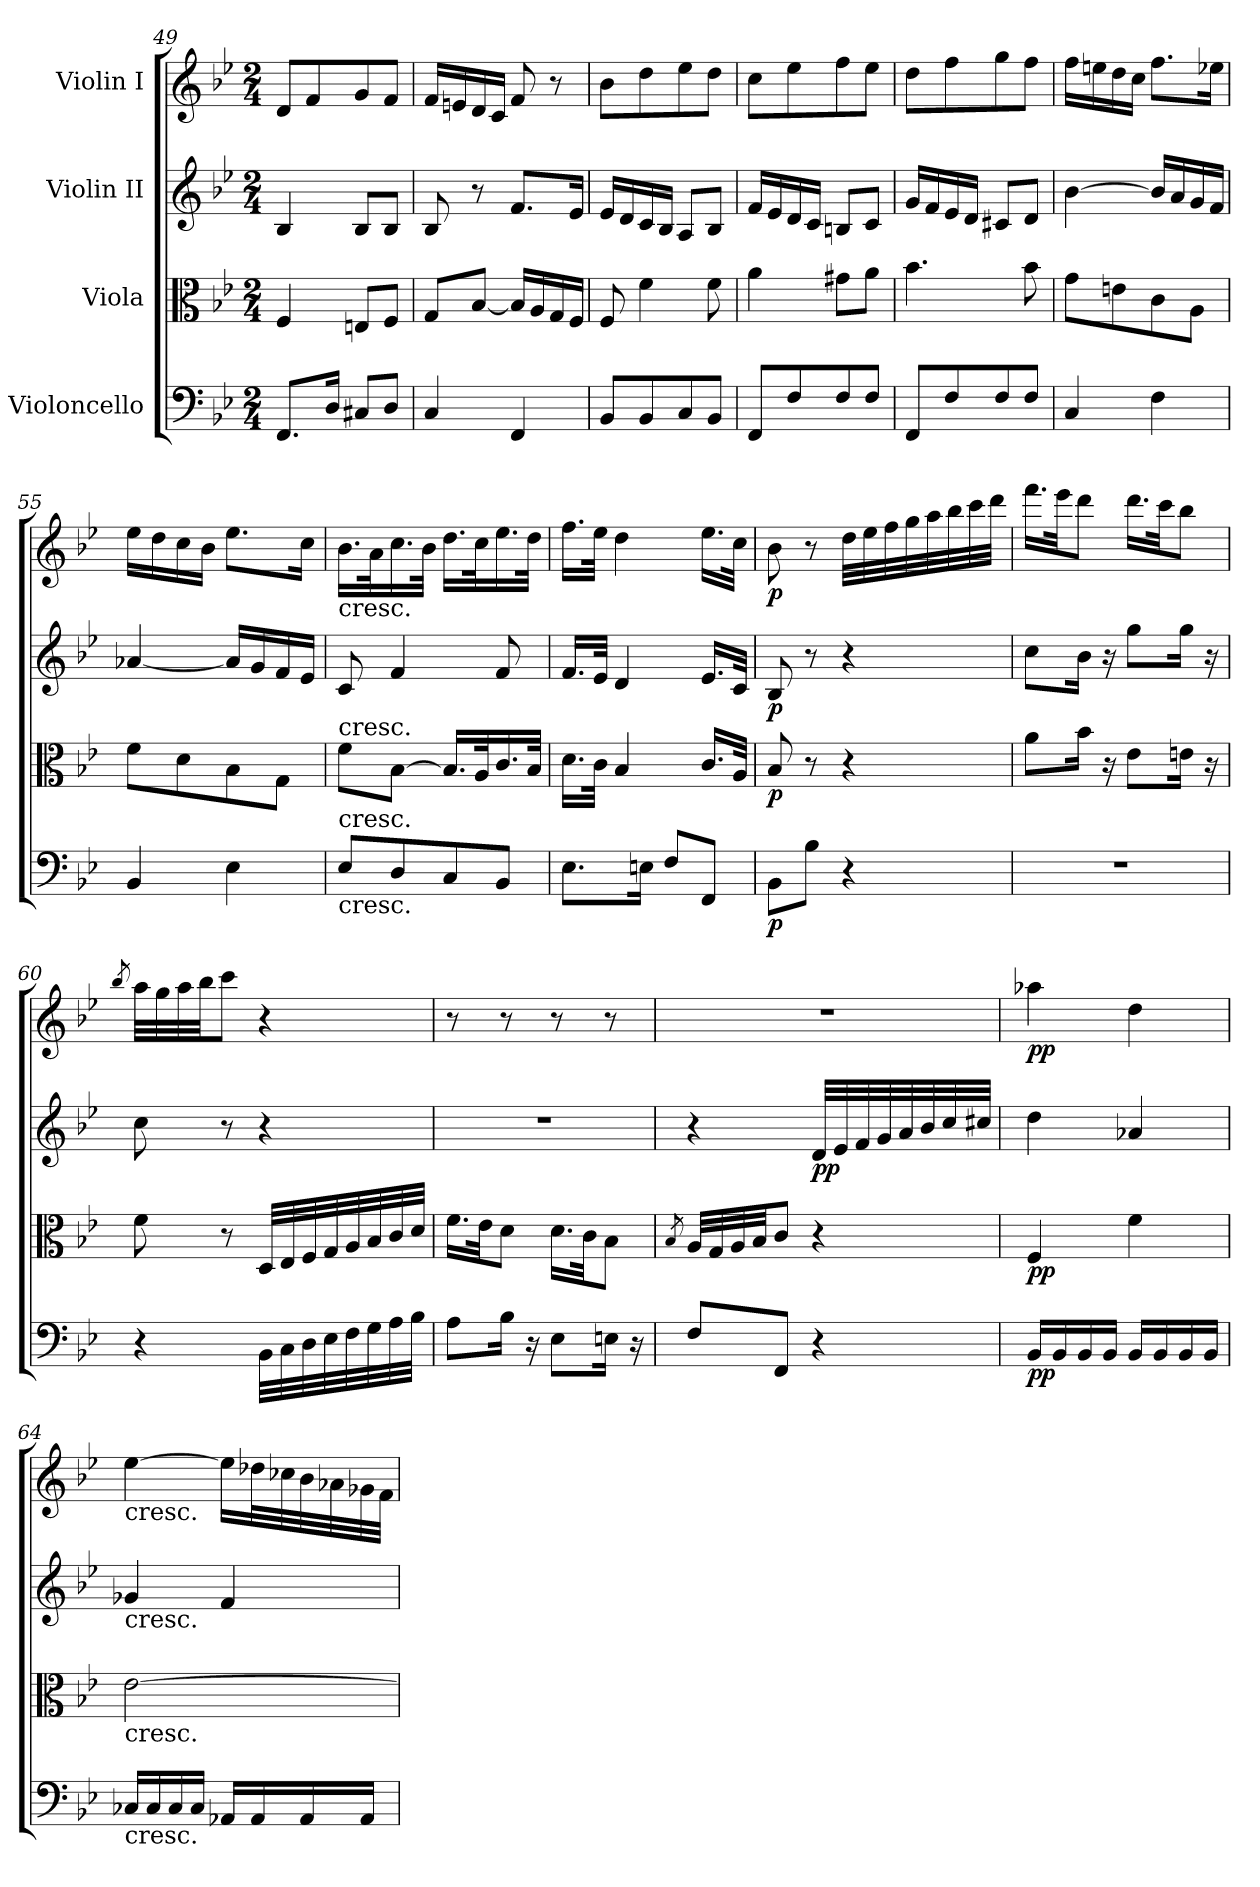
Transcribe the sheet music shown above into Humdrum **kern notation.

**kern	**dynam	**kern	**dynam	**kern	**dynam	**kern	**dynam
*part4	*part4	*part3	*part3	*part2	*part2	*part1	*part1
*staff4	*staff4	*staff3	*staff3	*staff2	*staff2	*staff1	*staff1
*I"Violoncello	*	*I"Viola	*	*I"Violin II	*	*I"Violin I	*
*clefF4	*	*clefC3	*	*clefG2	*	*clefG2	*
*k[b-e-]	*	*k[b-e-]	*	*k[b-e-]	*	*k[b-e-]	*
*M2/4	*	*M2/4	*	*M2/4	*	*M2/4	*
=49	=49	=49	=49	=49	=49	=49	=49
8.FF/L	.	4F/	.	4B-/	.	8d/L	.
.	.	.	.	.	.	8f/	.
16D/Jk	.	.	.	.	.	.	.
8C#X/L	.	8En/L	.	8B-/L	.	8g/	.
8D/J	.	8F/J	.	8B-/J	.	8f/J	.
=50	=50	=50	=50	=50	=50	=50	=50
4C/	.	8G/L	.	8B-/	.	16f/LL	.
.	.	.	.	.	.	16en/	.
.	.	[8B-/J	.	8r	.	16d/	.
.	.	.	.	.	.	16c/JJ	.
4FF/	.	16B-/LL]	.	8.f/L	.	8f/	.
.	.	16A/	.	.	.	.	.
.	.	16G/	.	.	.	8r	.
.	.	16F/JJ	.	16e-/Jk	.	.	.
!!LO:LB:g=z
=51	=51	=51	=51	=51	=51	=51	=51
8BB-/L	.	8F/	.	16e-/LL	.	8b-\L	.
.	.	.	.	16d/	.	.	.
8BB-/	.	4f\	.	16c/	.	8dd\	.
.	.	.	.	16B-/JJ	.	.	.
8C/	.	.	.	8A/L	.	8ee-\	.
8BB-/J	.	8f\	.	8B-/J	.	8dd\J	.
=52	=52	=52	=52	=52	=52	=52	=52
8FF/L	.	4a\	.	16f/LL	.	8cc\L	.
.	.	.	.	16e-/	.	.	.
8F/	.	.	.	16d/	.	8ee-\	.
.	.	.	.	16c/JJ	.	.	.
8F/	.	8g#X\L	.	8Bn/L	.	8ff\	.
8F/J	.	8a\J	.	8c/J	.	8ee-\J	.
!!LO:PB:g=z
=53	=53	=53	=53	=53	=53	=53	=53
8FF/L	.	4.b-\	.	16g/LL	.	8dd\L	.
.	.	.	.	16f/	.	.	.
8F/	.	.	.	16e-/	.	8ff\	.
.	.	.	.	16d/JJ	.	.	.
8F/	.	.	.	8c#X/L	.	8gg\	.
8F/J	.	8b-\	.	8d/J	.	8ff\J	.
=54	=54	=54	=54	=54	=54	=54	=54
4C/	.	8g\L	.	[4b-\	.	16ff\LL	.
.	.	.	.	.	.	16een\	.
.	.	8en\	.	.	.	16dd\	.
.	.	.	.	.	.	16cc\JJ	.
4F\	.	8c\	.	16b-/LL]	.	8.ff\L	.
.	.	.	.	16a/	.	.	.
.	.	8A\J	.	16g/	.	.	.
.	.	.	.	16f/JJ	.	16ee-X\Jk	.
=55	=55	=55	=55	=55	=55	=55	=55
4BB-/	.	8f\L	.	[4a-X/	.	16ee-\LL	.
.	.	.	.	.	.	16dd\	.
.	.	8d\	.	.	.	16cc\	.
.	.	.	.	.	.	16b-\JJ	.
4E-\	.	8B-\	.	16a-/LL]	.	8.ee-\L	.
.	.	.	.	16g/	.	.	.
.	.	8G\J	.	16f/	.	.	.
.	.	.	.	16e-/JJ	.	16cc\Jk	.
!!LO:LB:g=z
=56	=56	=56	=56	=56	=56	=56	=56
!	!	!	!	!	!	!LO:TX:b:t=cresc.	!
!	!	!LO:TX:a:t=cresc.	!	!	!	!	!
!LO:TX:a:t=cresc.	!	!	!	!	!	!	!
!LO:TX:b:t=cresc.	!	!	!	!	!	!	!
8E-/L	.	8f\L	.	8c/	.	16.b-\LL	.
.	.	.	.	.	.	32a\K	.
8D/	.	[8B-\J	.	4f/	.	16.cc\	.
.	.	.	.	.	.	32b-\JJk	.
8C/	.	16.B-/LL]	.	.	.	16.dd\LL	.
.	.	32A/K	.	.	.	32cc\K	.
8BB-/J	.	16.c/	.	8f/	.	16.ee-\	.
.	.	32B-/JJk	.	.	.	32dd\JJk	.
=57	=57	=57	=57	=57	=57	=57	=57
8.E-\L	.	16.d\LL	.	16.f/LL	.	16.ff\LL	.
.	.	32c\JJk	.	32e-/JJk	.	32ee-\JJk	.
.	.	4B-/	.	4d/	.	4dd\	.
16En\Jk	.	.	.	.	.	.	.
8F/L	.	.	.	.	.	.	.
8FF/J	.	16.c/LL	.	16.e-/LL	.	16.ee-\LL	.
.	.	32A/JJk	.	32c/JJk	.	32cc\JJk	.
!!LO:PB:g=z
=58	=58	=58	=58	=58	=58	=58	=58
!	!LO:DY:b	!	!LO:DY:b	!	!LO:DY:b	!	!LO:DY:b
8BB-\L	p	8B-/	p	8B-/	p	8b-\	p
8B-\J	.	8r	.	8r	.	8r	.
4r	.	4r	.	4r	.	32dd\LLL	.
.	.	.	.	.	.	32ee-\	.
.	.	.	.	.	.	32ff\	.
.	.	.	.	.	.	32gg\	.
.	.	.	.	.	.	32aa\	.
.	.	.	.	.	.	32bb-\	.
.	.	.	.	.	.	32ccc\	.
.	.	.	.	.	.	32ddd\JJJ	.
=59	=59	=59	=59	=59	=59	=59	=59
2r	.	8a\L	.	8cc\L	.	16.fff\LL	.
.	.	.	.	.	.	32eee-\JK	.
.	.	16b-\Jk	.	16b-\Jk	.	8ddd\J	.
.	.	16r	.	16r	.	.	.
.	.	8e-\L	.	8gg\L	.	16.ddd\LL	.
.	.	.	.	.	.	32ccc\JK	.
.	.	16en\Jk	.	16gg\Jk	.	8bb-\J	.
.	.	16r	.	16r	.	.	.
=60	=60	=60	=60	=60	=60	=60	=60
.	.	.	.	.	.	8qbb-/	.
4r	.	8f\	.	8cc\	.	32aa\LLL	.
.	.	.	.	.	.	32gg\	.
.	.	.	.	.	.	32aa\	.
.	.	.	.	.	.	32bb-\JJ	.
.	.	8r	.	8r	.	8ccc\J	.
32BB-\LLL	.	32D/LLL	.	4r	.	4r	.
32C\	.	32E-/	.	.	.	.	.
32D\	.	32F/	.	.	.	.	.
32E-\	.	32G/	.	.	.	.	.
32F\	.	32A/	.	.	.	.	.
32G\	.	32B-/	.	.	.	.	.
32A\	.	32c/	.	.	.	.	.
32B-\JJJ	.	32d/JJJ	.	.	.	.	.
!!LO:PB:g=z
=61	=61	=61	=61	=61	=61	=61	=61
8A\L	.	16.f\LL	.	2r	.	8r	.
.	.	32e-\JK	.	.	.	.	.
16B-\Jk	.	8d\J	.	.	.	8r	.
16r	.	.	.	.	.	.	.
8E-\L	.	16.d\LL	.	.	.	8r	.
.	.	32c\JK	.	.	.	.	.
16En\Jk	.	8B-\J	.	.	.	8r	.
16r	.	.	.	.	.	.	.
=62	=62	=62	=62	=62	=62	=62	=62
.	.	8qB-/	.	.	.	.	.
8F/L	.	32A/LLL	.	4r	.	2r	.
.	.	32G/	.	.	.	.	.
.	.	32A/	.	.	.	.	.
.	.	32B-/JJ	.	.	.	.	.
8FF/J	.	8c/J	.	.	.	.	.
!	!	!	!	!	!LO:DY:b	!	!
4r	.	4r	.	32d/LLL	pp	.	.
.	.	.	.	32e-/	.	.	.
.	.	.	.	32f/	.	.	.
.	.	.	.	32g/	.	.	.
.	.	.	.	32a/	.	.	.
.	.	.	.	32b-/	.	.	.
.	.	.	.	32cc/	.	.	.
.	.	.	.	32cc#X/JJJ	.	.	.
=63	=63	=63	=63	=63	=63	=63	=63
!	!LO:DY:b	!	!LO:DY:b	!	!	!	!LO:DY:b
16BB-/LL	pp	4F/	pp	4dd\	.	4aa-X\	pp
16BB-/	.	.	.	.	.	.	.
16BB-/	.	.	.	.	.	.	.
16BB-/JJ	.	.	.	.	.	.	.
16BB-/LL	.	4f\	.	4a-X/	.	4dd\	.
16BB-/	.	.	.	.	.	.	.
16BB-/	.	.	.	.	.	.	.
16BB-/JJ	.	.	.	.	.	.	.
!!LO:LB:g=z
=64	=64	=64	=64	=64	=64	=64	=64
!	!	!	!	!	!	!LO:TX:b:t=cresc.	!
!	!	!	!	!LO:TX:b:t=cresc.	!	!	!
!	!	!LO:TX:b:t=cresc.	!	!	!	!	!
!LO:TX:b:t=cresc.	!	!	!	!	!	!	!
16C-X/LL	.	[2e-\	.	4g-X/	.	[4ee-\	.
16C-/	.	.	.	.	.	.	.
16C-/	.	.	.	.	.	.	.
16C-/JJ	.	.	.	.	.	.	.
16AA-X/LL	.	.	.	4f/	.	16ee-\LL]	.
16AA-/	.	.	.	.	.	32dd-X\L	.
.	.	.	.	.	.	32cc-X\	.
16AA-/	.	.	.	.	.	32b-\	.
.	.	.	.	.	.	32a-X\	.
16AA-/JJ	.	.	.	.	.	32g-X\	.
.	.	.	.	.	.	32f\JJJ	.
=	=	=	=	=	=	=	=
*-	*-	*-	*-	*-	*-	*-	*-
